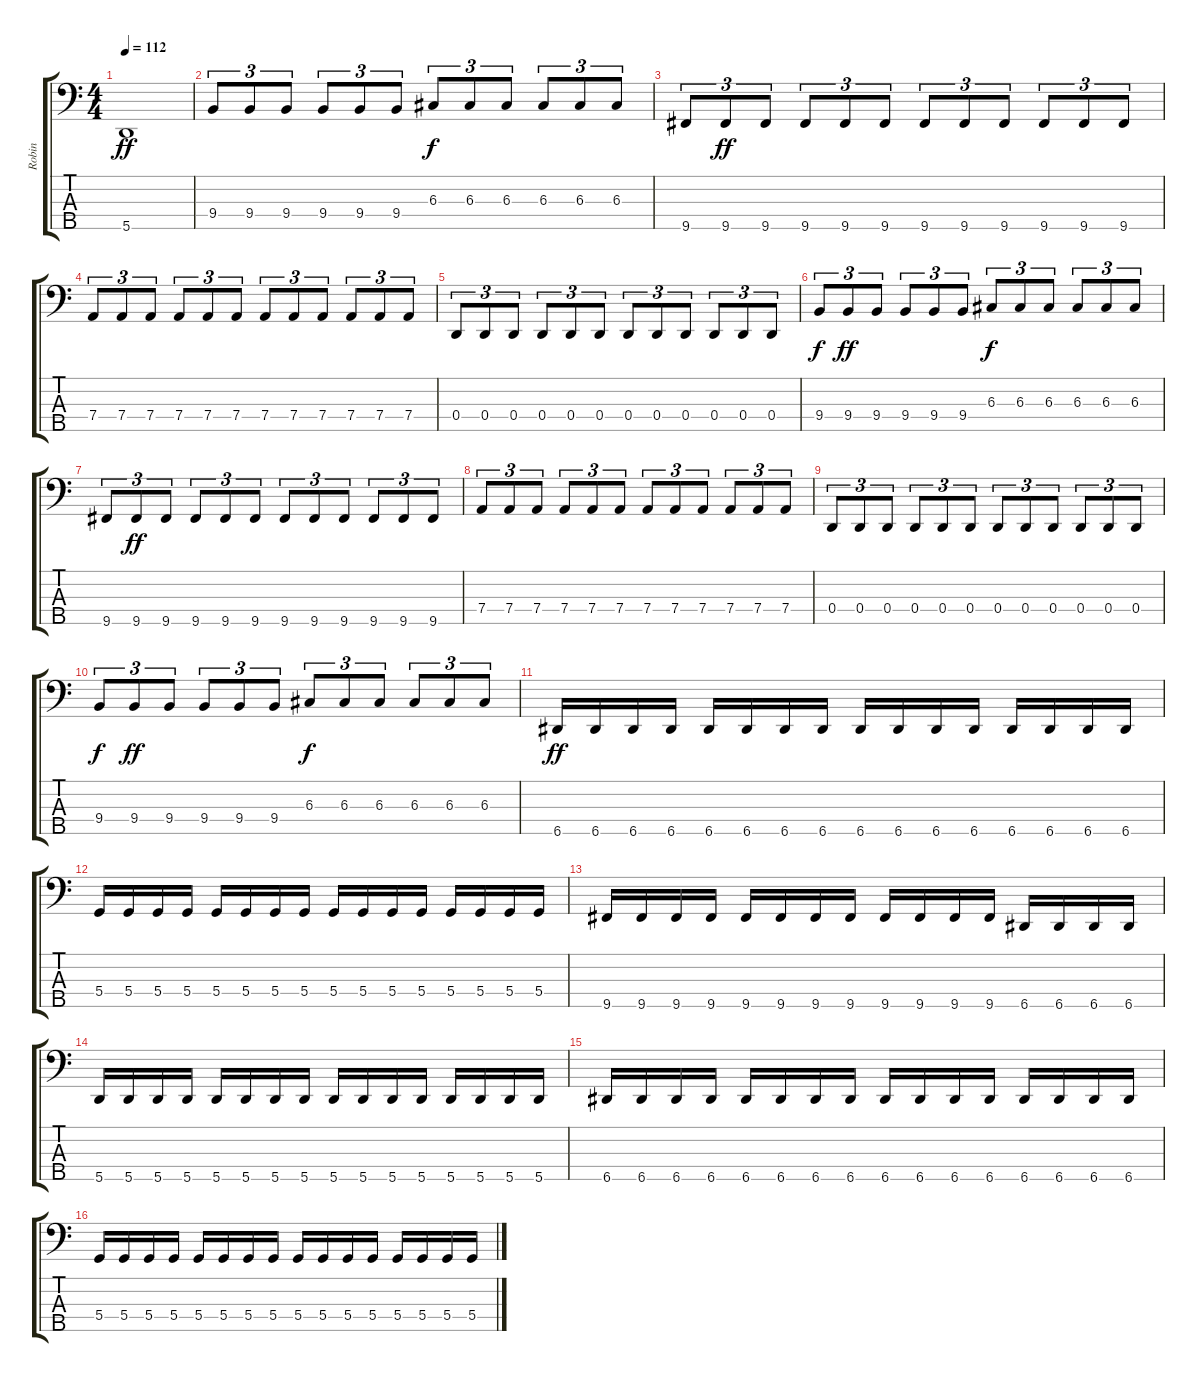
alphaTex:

\track ("Robin" "Robin") {instrument electricbasspick}
\staff {score tabs}
\tuning (F2 C2 G1 D1 A0) {hide}
\ts (4 4)
\tempo 112
\clef f4
\ks c
5.5.1{dy ff} |
9.4.8{tu (3 2)} 9.4.8{tu (3 2)} 9.4.8{tu (3 2)} 9.4.8{tu (3 2)} 9.4.8{tu (3 2)} 9.4.8{tu (3 2)} 6.3.8{tu (3 2) dy f} 6.3.8{tu (3 2)} 6.3.8{tu (3 2)} 6.3.8{tu (3 2)} 6.3.8{tu (3 2)} 6.3.8{tu (3 2)} |
9.5.8{tu (3 2)} 9.5.8{tu (3 2) dy ff} 9.5.8{tu (3 2)} 9.5.8{tu (3 2)} 9.5.8{tu (3 2)} 9.5.8{tu (3 2)} 9.5.8{tu (3 2)} 9.5.8{tu (3 2)} 9.5.8{tu (3 2)} 9.5.8{tu (3 2)} 9.5.8{tu (3 2)} 9.5.8{tu (3 2)} |
7.4.8{tu (3 2)} 7.4.8{tu (3 2)} 7.4.8{tu (3 2)} 7.4.8{tu (3 2)} 7.4.8{tu (3 2)} 7.4.8{tu (3 2)} 7.4.8{tu (3 2)} 7.4.8{tu (3 2)} 7.4.8{tu (3 2)} 7.4.8{tu (3 2)} 7.4.8{tu (3 2)} 7.4.8{tu (3 2)} |
0.4.8{tu (3 2)} 0.4.8{tu (3 2)} 0.4.8{tu (3 2)} 0.4.8{tu (3 2)} 0.4.8{tu (3 2)} 0.4.8{tu (3 2)} 0.4.8{tu (3 2)} 0.4.8{tu (3 2)} 0.4.8{tu (3 2)} 0.4.8{tu (3 2)} 0.4.8{tu (3 2)} 0.4.8{tu (3 2)} |
9.4.8{tu (3 2) dy f} 9.4.8{tu (3 2) dy ff} 9.4.8{tu (3 2)} 9.4.8{tu (3 2)} 9.4.8{tu (3 2)} 9.4.8{tu (3 2)} 6.3.8{tu (3 2) dy f} 6.3.8{tu (3 2)} 6.3.8{tu (3 2)} 6.3.8{tu (3 2)} 6.3.8{tu (3 2)} 6.3.8{tu (3 2)} |
9.5.8{tu (3 2)} 9.5.8{tu (3 2) dy ff} 9.5.8{tu (3 2)} 9.5.8{tu (3 2)} 9.5.8{tu (3 2)} 9.5.8{tu (3 2)} 9.5.8{tu (3 2)} 9.5.8{tu (3 2)} 9.5.8{tu (3 2)} 9.5.8{tu (3 2)} 9.5.8{tu (3 2)} 9.5.8{tu (3 2)} |
7.4.8{tu (3 2)} 7.4.8{tu (3 2)} 7.4.8{tu (3 2)} 7.4.8{tu (3 2)} 7.4.8{tu (3 2)} 7.4.8{tu (3 2)} 7.4.8{tu (3 2)} 7.4.8{tu (3 2)} 7.4.8{tu (3 2)} 7.4.8{tu (3 2)} 7.4.8{tu (3 2)} 7.4.8{tu (3 2)} |
0.4.8{tu (3 2)} 0.4.8{tu (3 2)} 0.4.8{tu (3 2)} 0.4.8{tu (3 2)} 0.4.8{tu (3 2)} 0.4.8{tu (3 2)} 0.4.8{tu (3 2)} 0.4.8{tu (3 2)} 0.4.8{tu (3 2)} 0.4.8{tu (3 2)} 0.4.8{tu (3 2)} 0.4.8{tu (3 2)} |
9.4.8{tu (3 2) dy f} 9.4.8{tu (3 2) dy ff} 9.4.8{tu (3 2)} 9.4.8{tu (3 2)} 9.4.8{tu (3 2)} 9.4.8{tu (3 2)} 6.3.8{tu (3 2) dy f} 6.3.8{tu (3 2)} 6.3.8{tu (3 2)} 6.3.8{tu (3 2)} 6.3.8{tu (3 2)} 6.3.8{tu (3 2)} |
6.5.16{dy ff} 6.5.16 6.5.16 6.5.16 6.5.16 6.5.16 6.5.16 6.5.16 6.5.16 6.5.16 6.5.16 6.5.16 6.5.16 6.5.16 6.5.16 6.5.16 |
5.4.16 5.4.16 5.4.16 5.4.16 5.4.16 5.4.16 5.4.16 5.4.16 5.4.16 5.4.16 5.4.16 5.4.16 5.4.16 5.4.16 5.4.16 5.4.16 |
9.5.16 9.5.16 9.5.16 9.5.16 9.5.16 9.5.16 9.5.16 9.5.16 9.5.16 9.5.16 9.5.16 9.5.16 6.5.16 6.5.16 6.5.16 6.5.16 |
5.5.16 5.5.16 5.5.16 5.5.16 5.5.16 5.5.16 5.5.16 5.5.16 5.5.16 5.5.16 5.5.16 5.5.16 5.5.16 5.5.16 5.5.16 5.5.16 |
6.5.16 6.5.16 6.5.16 6.5.16 6.5.16 6.5.16 6.5.16 6.5.16 6.5.16 6.5.16 6.5.16 6.5.16 6.5.16 6.5.16 6.5.16 6.5.16 |
5.4.16 5.4.16 5.4.16 5.4.16 5.4.16 5.4.16 5.4.16 5.4.16 5.4.16 5.4.16 5.4.16 5.4.16 5.4.16 5.4.16 5.4.16 5.4.16
